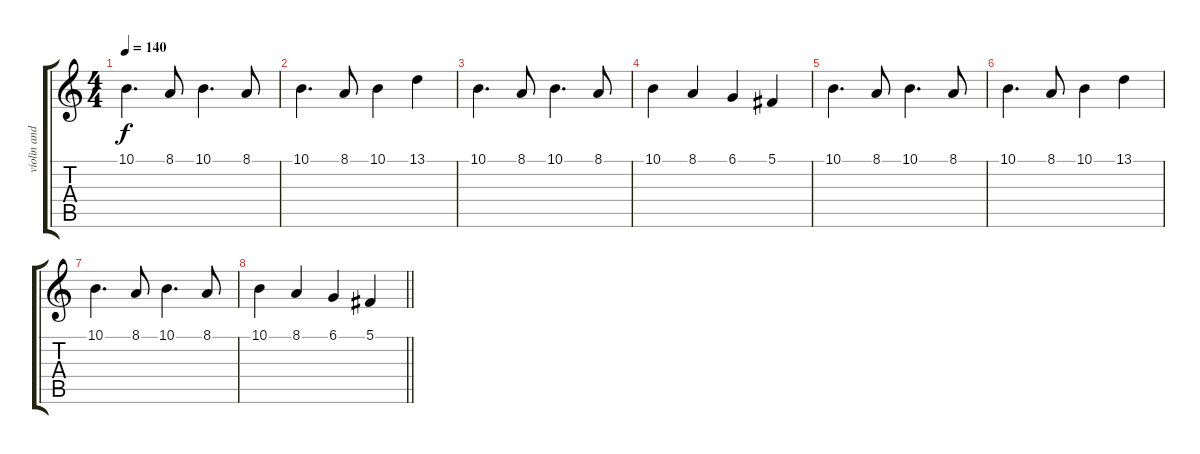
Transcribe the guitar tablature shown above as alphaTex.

\track ("violin and hurdy gurdy" "violin and") {instrument violin}
\staff {score tabs}
\tuning (Db4 Ab3 E3 B2 Gb2 B1) {hide}
\ts (4 4)
\tempo 140
\clef g2
\ks c
10.1.4{d dy f} 8.1.8 10.1.4{d} 8.1.8 |
10.1.4{d} 8.1.8 10.1.4 13.1.4 |
10.1.4{d} 8.1.8 10.1.4{d} 8.1.8 |
10.1.4 8.1.4 6.1.4 5.1.4 |
10.1.4{d} 8.1.8 10.1.4{d} 8.1.8 |
10.1.4{d} 8.1.8 10.1.4 13.1.4 |
10.1.4{d} 8.1.8 10.1.4{d} 8.1.8 |
\barLineRight lightlight
10.1.4 8.1.4 6.1.4 5.1.4
